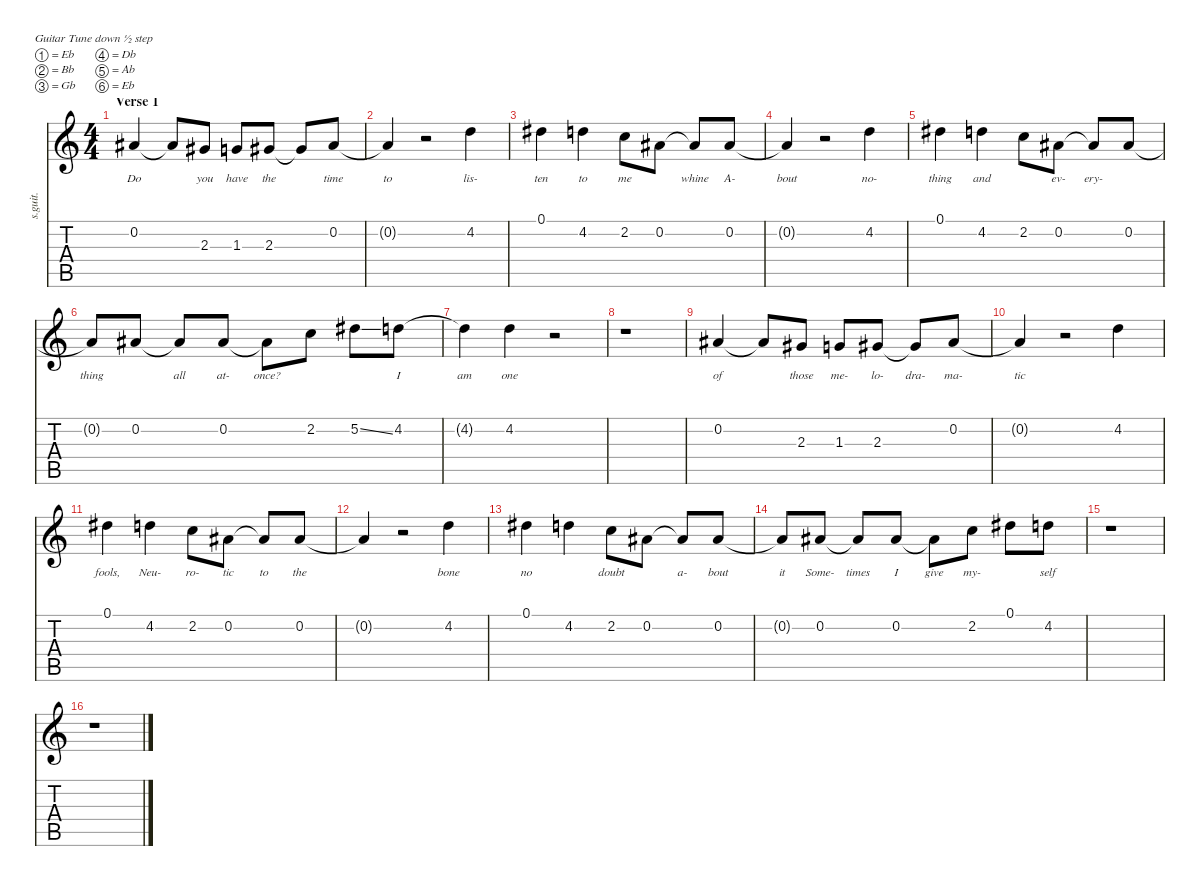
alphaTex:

\defaultSystemsLayout 4
\hideDynamics
\bracketExtendMode nobrackets
\track ("Billie Joe Armstrong - Vocals" "s.guit.") {instrument clarinet}
\staff {score tabs}
\tuning (Eb4 Bb3 Gb3 Db3 Ab2 Eb2)
\displaytranspose 12
\ts (4 4)
\beaming (8 2 2 2 2)
\section ("" "Verse 1")
\tempo (175 hide)
\clef g2
\ks c
0.2{acc #}.4{lyrics (0 "Do") lyrics (1 "") lyrics (2 "") lyrics (3 "") lyrics (4 "") dy f instrument clarinet} 0.2{t acc #}.8{lyrics (0 "") lyrics (1 "") lyrics (2 "") lyrics (3 "") lyrics (4 "")} 2.3{acc #}.8{lyrics (0 "you") lyrics (1 "") lyrics (2 "") lyrics (3 "") lyrics (4 "")} 1.3.8{lyrics (0 "have") lyrics (1 "") lyrics (2 "") lyrics (3 "") lyrics (4 "")} 2.3{acc #}.8{lyrics (0 "the") lyrics (1 "") lyrics (2 "") lyrics (3 "") lyrics (4 "")} 2.3{t acc #}.8{lyrics (0 "") lyrics (1 "") lyrics (2 "") lyrics (3 "") lyrics (4 "")} 0.2{acc #}.8{lyrics (0 "time") lyrics (1 "") lyrics (2 "") lyrics (3 "") lyrics (4 "")} |
0.2{t acc #}.4{lyrics (0 "to") lyrics (1 "") lyrics (2 "") lyrics (3 "") lyrics (4 "")} r.2 4.2.4{lyrics (0 "lis-") lyrics (1 "") lyrics (2 "") lyrics (3 "") lyrics (4 "")} |
0.1{acc #}.4{lyrics (0 "ten") lyrics (1 "") lyrics (2 "") lyrics (3 "") lyrics (4 "")} 4.2.4{lyrics (0 "to") lyrics (1 "") lyrics (2 "") lyrics (3 "") lyrics (4 "")} 2.2.8{lyrics (0 "me") lyrics (1 "") lyrics (2 "") lyrics (3 "") lyrics (4 "")} 0.2{acc #}.8{lyrics (0 "") lyrics (1 "") lyrics (2 "") lyrics (3 "") lyrics (4 "")} 0.2{t acc #}.8{lyrics (0 "whine") lyrics (1 "") lyrics (2 "") lyrics (3 "") lyrics (4 "")} 0.2{acc #}.8{lyrics (0 "A-") lyrics (1 "") lyrics (2 "") lyrics (3 "") lyrics (4 "")} |
0.2{t acc #}.4{lyrics (0 "bout") lyrics (1 "") lyrics (2 "") lyrics (3 "") lyrics (4 "")} r.2 4.2.4{lyrics (0 "no-") lyrics (1 "") lyrics (2 "") lyrics (3 "") lyrics (4 "")} |
0.1{acc #}.4{lyrics (0 "thing") lyrics (1 "") lyrics (2 "") lyrics (3 "") lyrics (4 "")} 4.2.4{lyrics (0 "and") lyrics (1 "") lyrics (2 "") lyrics (3 "") lyrics (4 "")} 2.2.8{lyrics (0 "") lyrics (1 "") lyrics (2 "") lyrics (3 "") lyrics (4 "")} 0.2{acc #}.8{lyrics (0 "ev-") lyrics (1 "") lyrics (2 "") lyrics (3 "") lyrics (4 "")} 0.2{t acc #}.8{lyrics (0 "ery-") lyrics (1 "") lyrics (2 "") lyrics (3 "") lyrics (4 "")} 0.2{acc #}.8{lyrics (0 "") lyrics (1 "") lyrics (2 "") lyrics (3 "") lyrics (4 "")} |
0.2{t acc #}.8{lyrics (0 "thing") lyrics (1 "") lyrics (2 "") lyrics (3 "") lyrics (4 "")} 0.2{acc #}.8{lyrics (0 "") lyrics (1 "") lyrics (2 "") lyrics (3 "") lyrics (4 "")} 0.2{t acc #}.8{lyrics (0 "all") lyrics (1 "") lyrics (2 "") lyrics (3 "") lyrics (4 "")} 0.2{acc #}.8{lyrics (0 "at-") lyrics (1 "") lyrics (2 "") lyrics (3 "") lyrics (4 "")} 0.2{t acc #}.8{lyrics (0 "once?") lyrics (1 "") lyrics (2 "") lyrics (3 "") lyrics (4 "")} 2.2.8{lyrics (0 "") lyrics (1 "") lyrics (2 "") lyrics (3 "") lyrics (4 "")} 5.2{ss acc #}.8{lyrics (0 "") lyrics (1 "") lyrics (2 "") lyrics (3 "") lyrics (4 "")} 4.2.8{lyrics (0 "I") lyrics (1 "") lyrics (2 "") lyrics (3 "") lyrics (4 "")} |
4.2{t}.4{lyrics (0 "am") lyrics (1 "") lyrics (2 "") lyrics (3 "") lyrics (4 "")} 4.2.4{lyrics (0 "one") lyrics (1 "") lyrics (2 "") lyrics (3 "") lyrics (4 "")} r.2 |
r.1 |
0.2{acc #}.4{lyrics (0 "of") lyrics (1 "") lyrics (2 "") lyrics (3 "") lyrics (4 "")} 0.2{t acc #}.8{lyrics (0 "") lyrics (1 "") lyrics (2 "") lyrics (3 "") lyrics (4 "")} 2.3{acc #}.8{lyrics (0 "those") lyrics (1 "") lyrics (2 "") lyrics (3 "") lyrics (4 "")} 1.3.8{lyrics (0 "me-") lyrics (1 "") lyrics (2 "") lyrics (3 "") lyrics (4 "")} 2.3{acc #}.8{lyrics (0 "lo-") lyrics (1 "") lyrics (2 "") lyrics (3 "") lyrics (4 "")} 2.3{t acc #}.8{lyrics (0 "dra-") lyrics (1 "") lyrics (2 "") lyrics (3 "") lyrics (4 "")} 0.2{acc #}.8{lyrics (0 "ma-") lyrics (1 "") lyrics (2 "") lyrics (3 "") lyrics (4 "")} |
0.2{t acc #}.4{lyrics (0 "tic") lyrics (1 "") lyrics (2 "") lyrics (3 "") lyrics (4 "")} r.2 4.2.4{lyrics (0 "") lyrics (1 "") lyrics (2 "") lyrics (3 "") lyrics (4 "")} |
0.1{acc #}.4{lyrics (0 "fools,") lyrics (1 "") lyrics (2 "") lyrics (3 "") lyrics (4 "")} 4.2.4{lyrics (0 "Neu-") lyrics (1 "") lyrics (2 "") lyrics (3 "") lyrics (4 "")} 2.2.8{lyrics (0 "ro-") lyrics (1 "") lyrics (2 "") lyrics (3 "") lyrics (4 "")} 0.2{acc #}.8{lyrics (0 "tic") lyrics (1 "") lyrics (2 "") lyrics (3 "") lyrics (4 "")} 0.2{t acc #}.8{lyrics (0 "to") lyrics (1 "") lyrics (2 "") lyrics (3 "") lyrics (4 "")} 0.2{acc #}.8{lyrics (0 "the") lyrics (1 "") lyrics (2 "") lyrics (3 "") lyrics (4 "")} |
0.2{t acc #}.4{lyrics (0 "") lyrics (1 "") lyrics (2 "") lyrics (3 "") lyrics (4 "")} r.2 4.2.4{lyrics (0 "bone") lyrics (1 "") lyrics (2 "") lyrics (3 "") lyrics (4 "")} |
0.1{acc #}.4{lyrics (0 "no") lyrics (1 "") lyrics (2 "") lyrics (3 "") lyrics (4 "")} 4.2.4{lyrics (0 "") lyrics (1 "") lyrics (2 "") lyrics (3 "") lyrics (4 "")} 2.2.8{lyrics (0 "doubt") lyrics (1 "") lyrics (2 "") lyrics (3 "") lyrics (4 "")} 0.2{acc #}.8{lyrics (0 "") lyrics (1 "") lyrics (2 "") lyrics (3 "") lyrics (4 "")} 0.2{t acc #}.8{lyrics (0 "a-") lyrics (1 "") lyrics (2 "") lyrics (3 "") lyrics (4 "")} 0.2{acc #}.8{lyrics (0 "bout") lyrics (1 "") lyrics (2 "") lyrics (3 "") lyrics (4 "")} |
0.2{t acc #}.8{lyrics (0 "it") lyrics (1 "") lyrics (2 "") lyrics (3 "") lyrics (4 "")} 0.2{acc #}.8{lyrics (0 "Some-") lyrics (1 "") lyrics (2 "") lyrics (3 "") lyrics (4 "")} 0.2{t acc #}.8{lyrics (0 "times") lyrics (1 "") lyrics (2 "") lyrics (3 "") lyrics (4 "")} 0.2{acc #}.8{lyrics (0 "I") lyrics (1 "") lyrics (2 "") lyrics (3 "") lyrics (4 "")} 0.2{t acc #}.8{lyrics (0 "give") lyrics (1 "") lyrics (2 "") lyrics (3 "") lyrics (4 "")} 2.2.8{lyrics (0 "my-") lyrics (1 "") lyrics (2 "") lyrics (3 "") lyrics (4 "")} 0.1{acc #}.8{lyrics (0 "") lyrics (1 "") lyrics (2 "") lyrics (3 "") lyrics (4 "")} 4.2.8{lyrics (0 "self") lyrics (1 "") lyrics (2 "") lyrics (3 "") lyrics (4 "")} |
r.1 |
r.1
